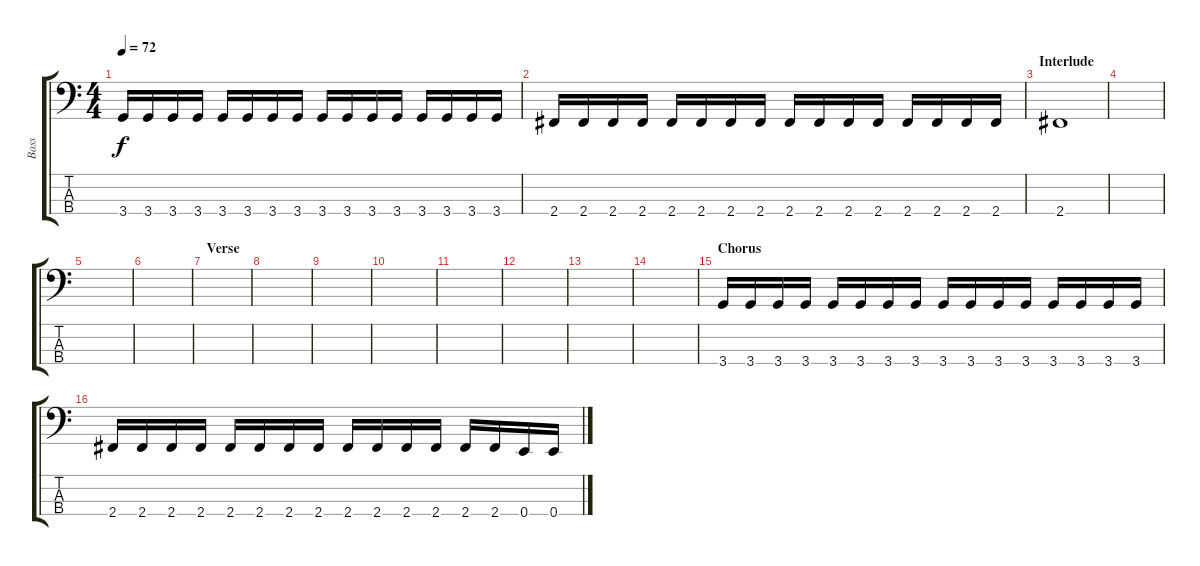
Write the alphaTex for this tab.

\track ("Bass" "Bass") {instrument electricbasspick}
\staff {score tabs}
\tuning (G2 D2 A1 E1) {hide}
\ts (4 4)
\tempo 72
\clef f4
\ks c
3.4.16{dy f} 3.4.16 3.4.16 3.4.16 3.4.16 3.4.16 3.4.16 3.4.16 3.4.16 3.4.16 3.4.16 3.4.16 3.4.16 3.4.16 3.4.16 3.4.16 |
2.4.16 2.4.16 2.4.16 2.4.16 2.4.16 2.4.16 2.4.16 2.4.16 2.4.16 2.4.16 2.4.16 2.4.16 2.4.16 2.4.16 2.4.16 2.4.16 |
\section ("" "Interlude")
2.4.1 |
|
|
|
\section ("" "Verse")
|
|
|
|
|
|
|
|
\section ("" "Chorus")
3.4.16 3.4.16 3.4.16 3.4.16 3.4.16 3.4.16 3.4.16 3.4.16 3.4.16 3.4.16 3.4.16 3.4.16 3.4.16 3.4.16 3.4.16 3.4.16 |
2.4.16 2.4.16 2.4.16 2.4.16 2.4.16 2.4.16 2.4.16 2.4.16 2.4.16 2.4.16 2.4.16 2.4.16 2.4.16 2.4.16 0.4.16 0.4.16
